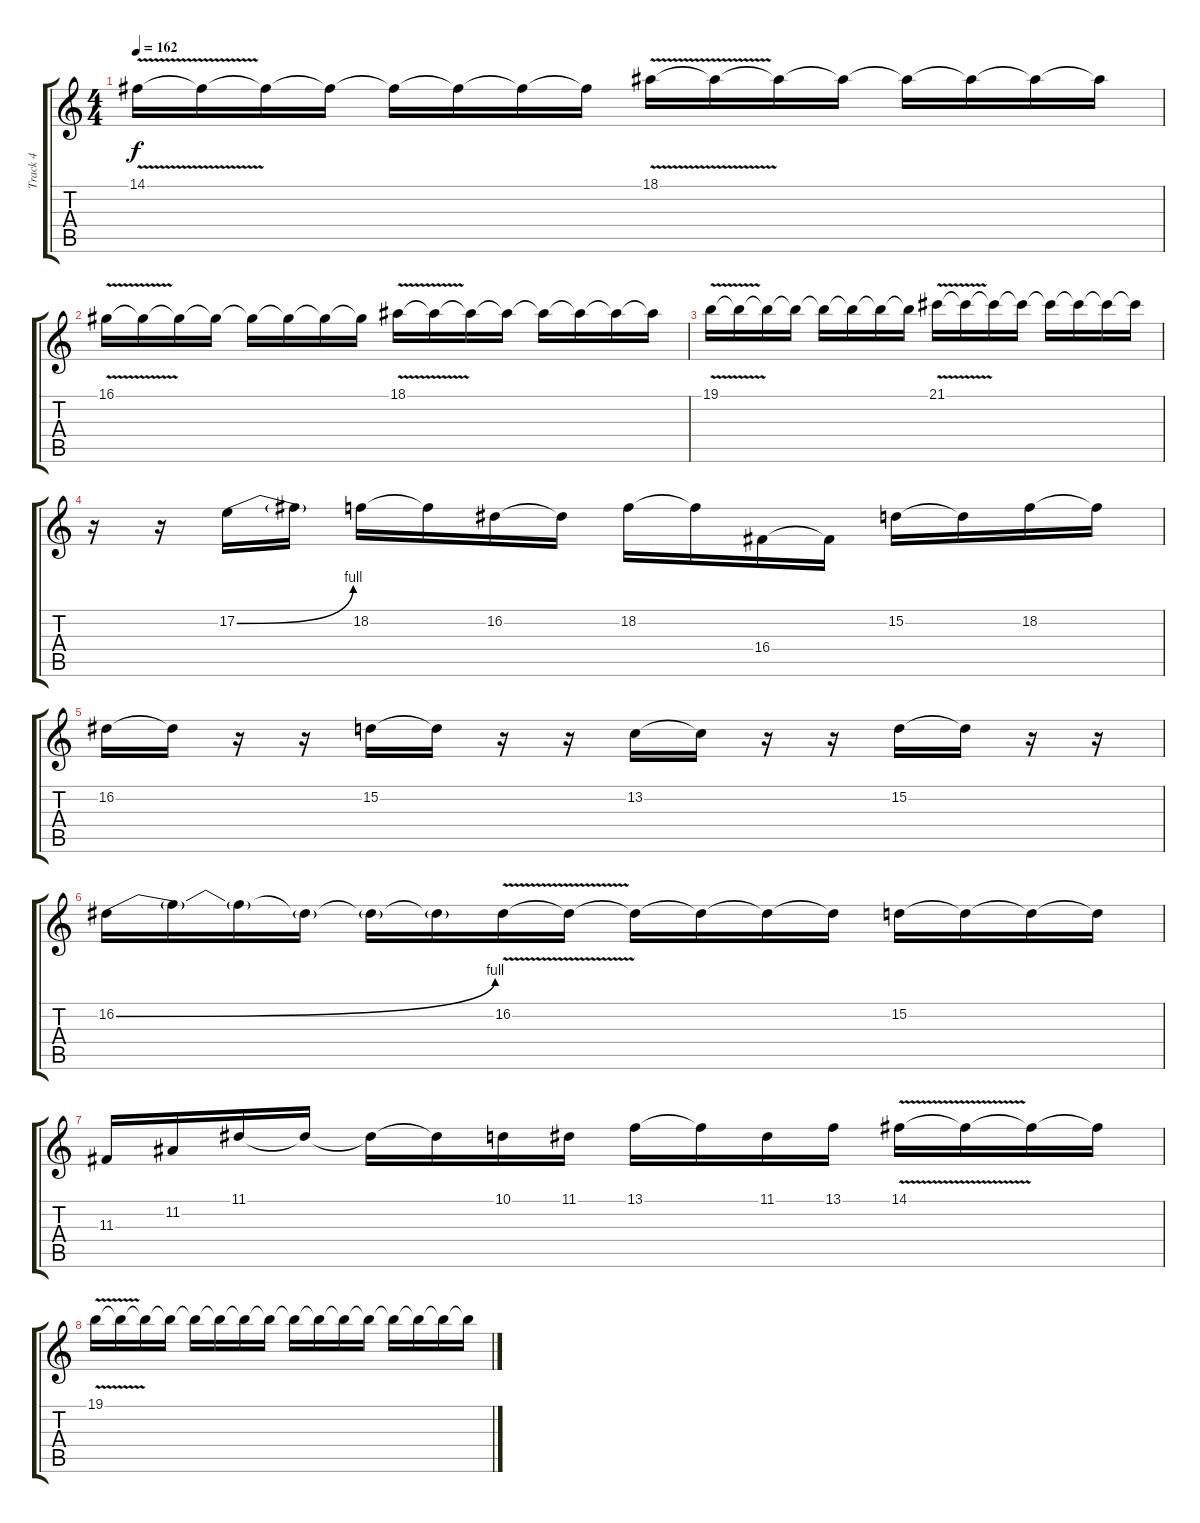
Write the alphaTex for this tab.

\track ("Track 4" "Track 4") {instrument lead5charang}
\staff {score tabs}
\tuning (E4 B3 G3 D3 A2 E2) {hide}
\ts (4 4)
\tempo 162
\clef g2
\ks c
14.1{v}.16{dy f} 14.1{t}.16 14.1{t}.16 14.1{t}.16 14.1{t}.16 14.1{t}.16 14.1{t}.16 14.1{t}.16 18.1{v}.16 18.1{t}.16 18.1{t}.16 18.1{t}.16 18.1{t}.16 18.1{t}.16 18.1{t}.16 18.1{t}.16 |
16.1{v}.16 16.1{t}.16 16.1{t}.16 16.1{t}.16 16.1{t}.16 16.1{t}.16 16.1{t}.16 16.1{t}.16 18.1{v}.16 18.1{t}.16 18.1{t}.16 18.1{t}.16 18.1{t}.16 18.1{t}.16 18.1{t}.16 18.1{t}.16 |
19.1{v}.16 19.1{t}.16 19.1{t}.16 19.1{t}.16 19.1{t}.16 19.1{t}.16 19.1{t}.16 19.1{t}.16 21.1{v}.16 21.1{t}.16 21.1{t}.16 21.1{t}.16 21.1{t}.16 21.1{t}.16 21.1{t}.16 21.1{t}.16 |
r.16 r.16 17.2{be (bend 0 0 60 4)}.16 17.2{t}.16 18.2.16 18.2{t}.16 16.2.16 16.2{t}.16 18.2.16 18.2{t}.16 16.4.16 16.4{t}.16 15.2.16 15.2{t}.16 18.2.16 18.2{t}.16 |
16.2.16 16.2{t}.16 r.16 r.16 15.2.16 15.2{t}.16 r.16 r.16 13.2.16 13.2{t}.16 r.16 r.16 15.2.16 15.2{t}.16 r.16 r.16 |
16.2{be (bend 0 0 60 4)}.16 16.2{t}.16 16.2{t}.16 16.2{t}.16 16.2{t}.16 16.2{t}.16 16.2{v}.16 16.2{t}.16 16.2{t}.16 16.2{t}.16 16.2{t}.16 16.2{t}.16 15.2.16 15.2{t}.16 15.2{t}.16 15.2{t}.16 |
11.3.16 11.2.16 11.1.16 11.1{t}.16 11.1{t}.16 11.1{t}.16 10.1.16 11.1.16 13.1.16 13.1{t}.16 11.1.16 13.1.16 14.1{v}.16 14.1{t}.16 14.1{t}.16 14.1{t}.16 |
19.1{v}.16 19.1{t}.16 19.1{t}.16 19.1{t}.16 19.1{t}.16 19.1{t}.16 19.1{t}.16 19.1{t}.16 19.1{t}.16 19.1{t}.16 19.1{t}.16 19.1{t}.16 19.1{t}.16 19.1{t}.16 19.1{t}.16 19.1{t}.16
